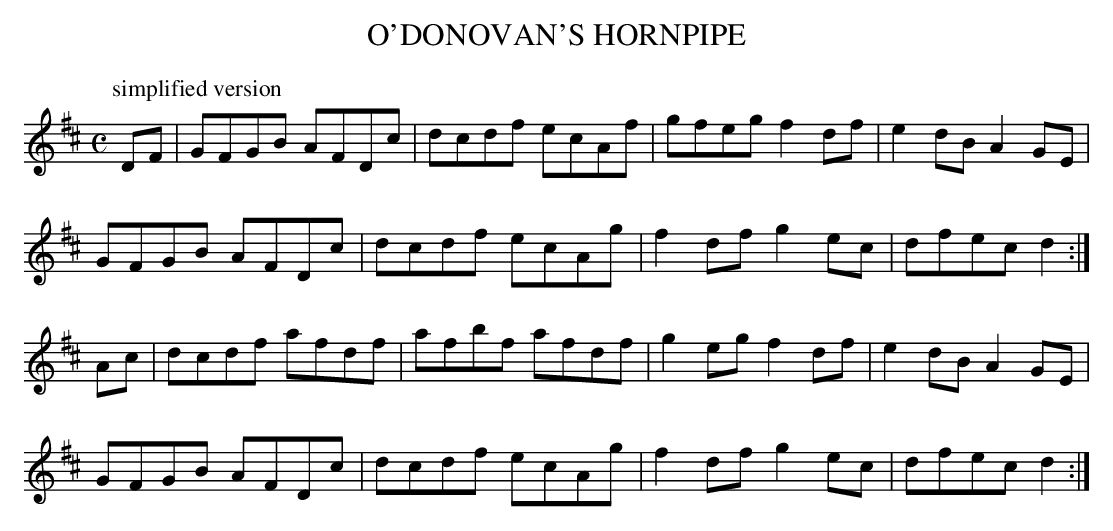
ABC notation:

X:1
T:O'DONOVAN'S HORNPIPE
M:C
L:1/8
K:D
P:simplified version
DF|GFGB AFDc|dcdf ecAf|gfeg f2df|e2dB A2GE|
GFGB AFDc|dcdf ecAg|f2df g2ec|dfec d2:|
Ac|dcdf afdf|afbf afdf|g2eg f2df|e2dB A2GE|
GFGB AFDc|dcdf ecAg|f2df g2ec|dfec d2:|
